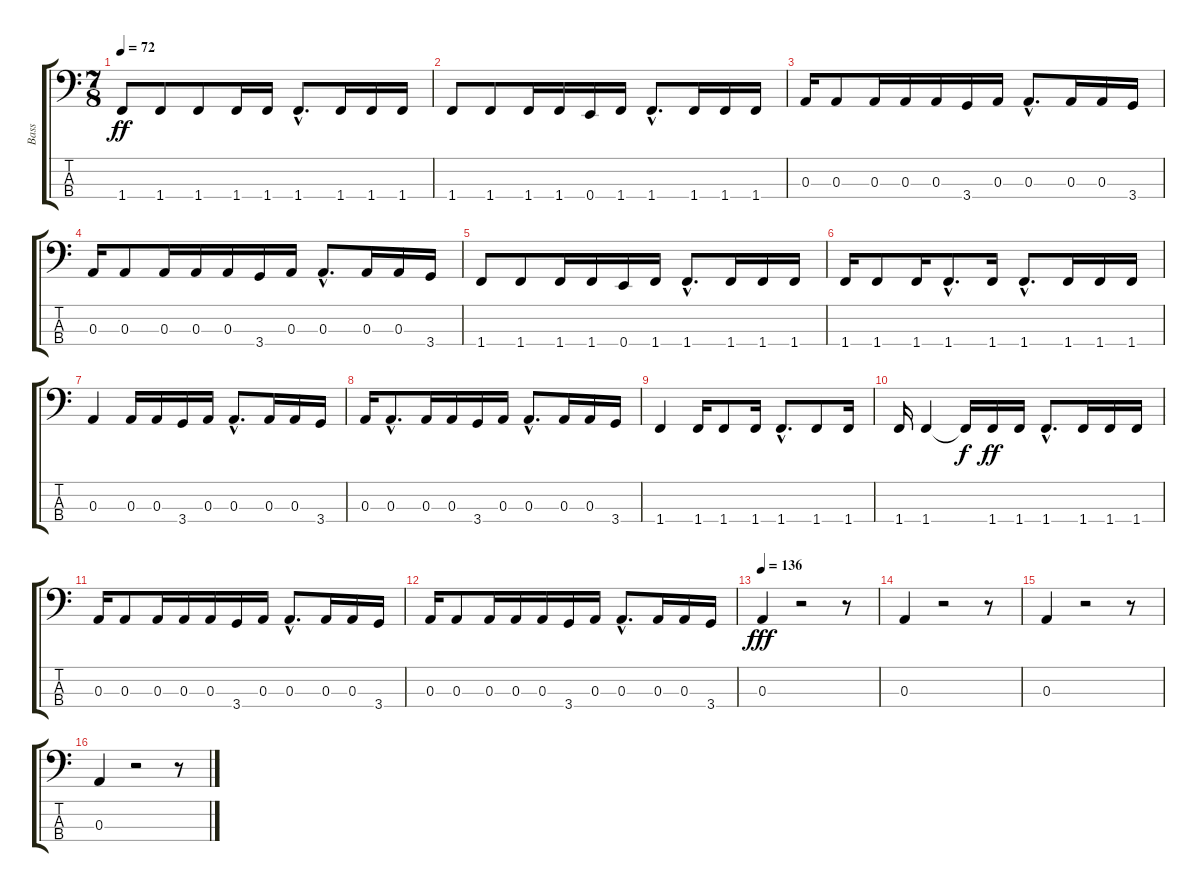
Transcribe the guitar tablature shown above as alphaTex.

\track ("Bass" "Bass") {instrument electricbassfinger}
\staff {score tabs}
\tuning (G2 D2 A1 E1) {hide}
\ts (7 8)
\tempo 72
\clef f4
\ks c
1.4.8{dy ff} 1.4.8 1.4.8 1.4.16 1.4.16 1.4{hac}.8{d} 1.4.16 1.4.16 1.4.16 |
1.4.8 1.4.8 1.4.16 1.4.16 0.4.16 1.4.16 1.4{hac}.8{d} 1.4.16 1.4.16 1.4.16 |
0.3.16 0.3.8 0.3.16 0.3.16 0.3.16 3.4.16 0.3.16 0.3{hac}.8{d} 0.3.16 0.3.16 3.4.16 |
0.3.16 0.3.8 0.3.16 0.3.16 0.3.16 3.4.16 0.3.16 0.3{hac}.8{d} 0.3.16 0.3.16 3.4.16 |
1.4.8 1.4.8 1.4.16 1.4.16 0.4.16 1.4.16 1.4{hac}.8{d} 1.4.16 1.4.16 1.4.16 |
1.4.16 1.4.8 1.4.16 1.4{hac}.8{d} 1.4.16 1.4{hac}.8{d} 1.4.16 1.4.16 1.4.16 |
0.3.4 0.3.16 0.3.16 3.4.16 0.3.16 0.3{hac}.8{d} 0.3.16 0.3.16 3.4.16 |
0.3.16 0.3{hac}.8{d} 0.3.16 0.3.16 3.4.16 0.3.16 0.3{hac}.8{d} 0.3.16 0.3.16 3.4.16 |
1.4.4 1.4.16 1.4.8 1.4.16 1.4{hac}.8{d} 1.4.8 1.4.16 |
1.4.16 1.4.4 1.4{t}.16{dy f} 1.4.16{dy ff} 1.4.16 1.4{hac}.8{d} 1.4.16 1.4.16 1.4.16 |
0.3.16 0.3.8 0.3.16 0.3.16 0.3.16 3.4.16 0.3.16 0.3{hac}.8{d} 0.3.16 0.3.16 3.4.16 |
0.3.16 0.3.8 0.3.16 0.3.16 0.3.16 3.4.16 0.3.16 0.3{hac}.8{d} 0.3.16 0.3.16 3.4.16 |
\tempo 136
0.3.4{dy fff} r.2 r.8 |
0.3.4 r.2 r.8 |
0.3.4 r.2 r.8 |
0.3.4 r.2 r.8
